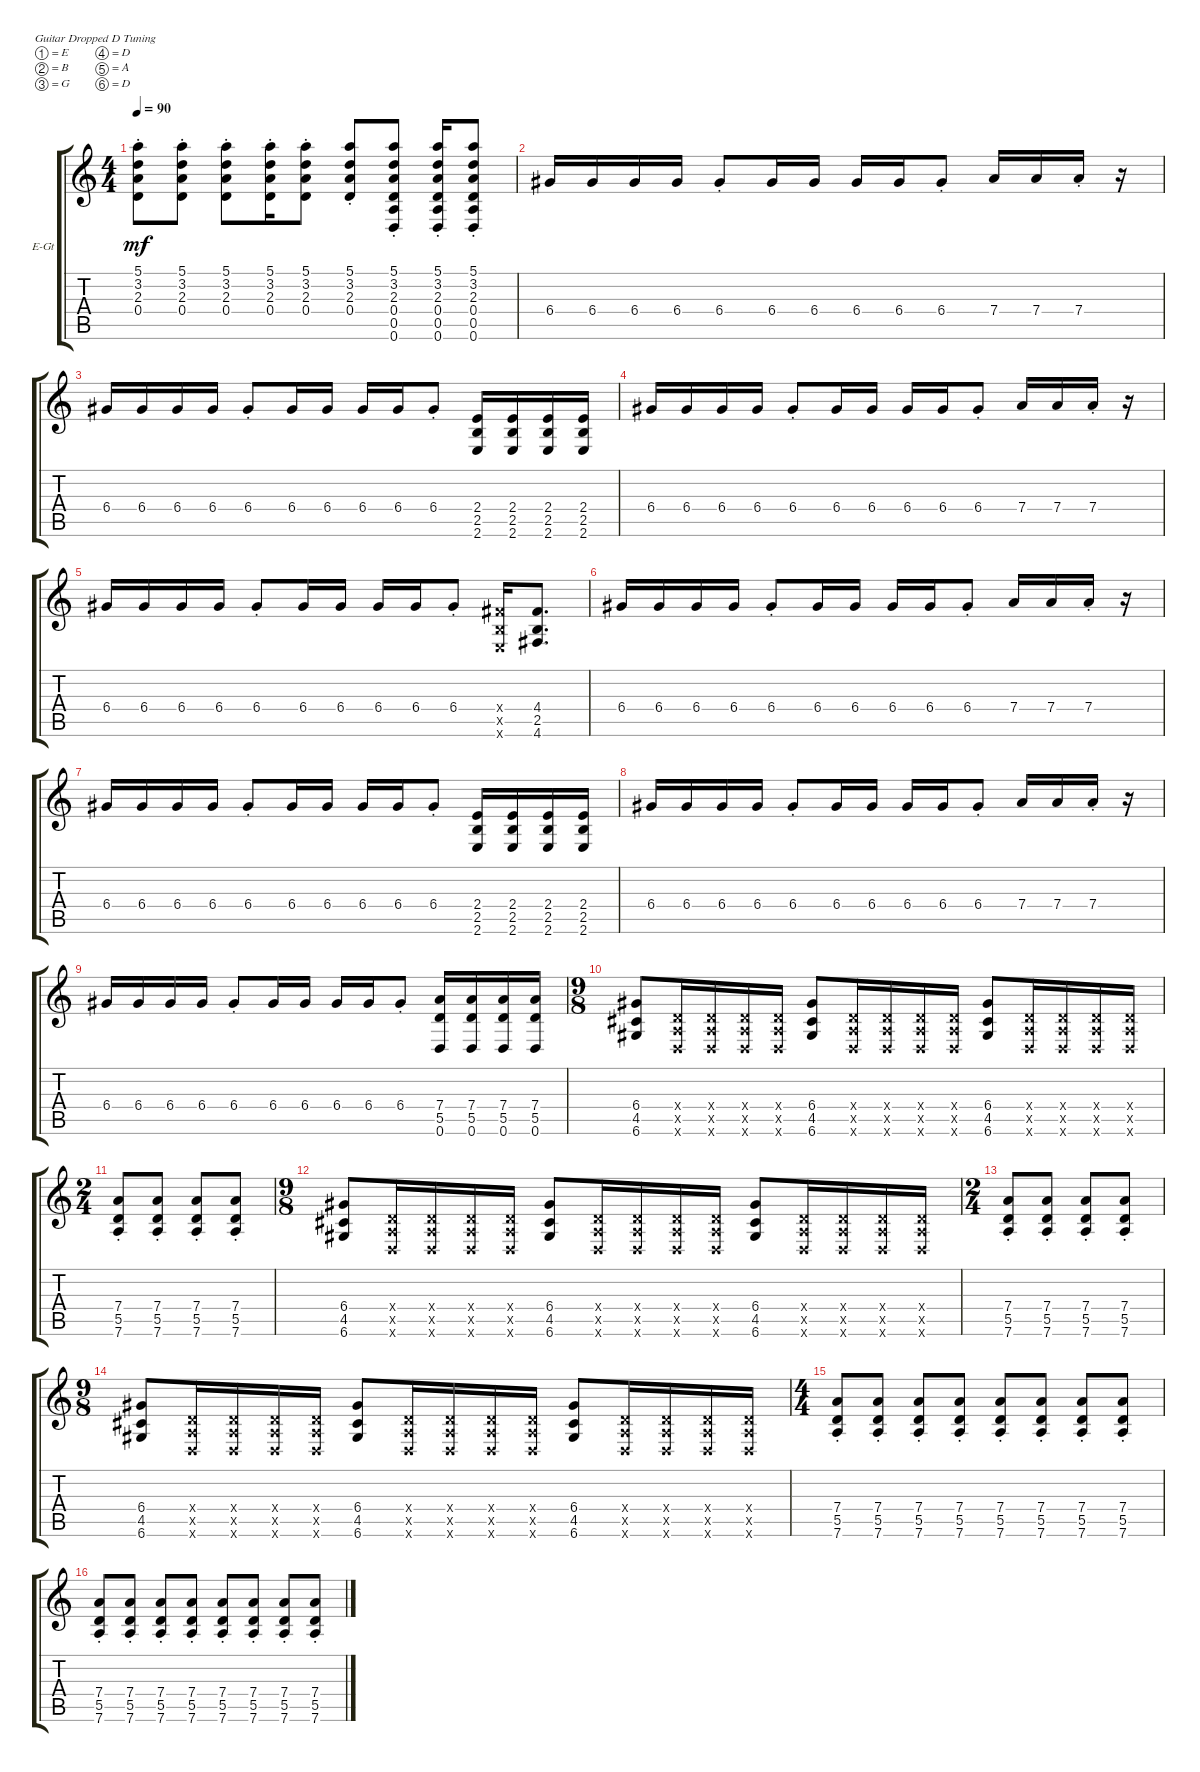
\defaultSystemsLayout 4
\bracketExtendMode groupsimilarinstruments
\firstSystemTrackNameOrientation horizontal
\otherSystemsTrackNameOrientation horizontal
\track ("dist 2" "E-Gt") {instrument distortionguitar}
\staff {score tabs}
\tuning (E4 B3 G3 D3 A2 D2)
\ts (4 4)
\tempo 90
\clef g2
\ks c
(5.1{st} 0.4{st} 2.3{st} 3.2{st}).8{dy mf} (5.1{st} 0.4{st} 2.3{st} 3.2{st}).8 (5.1{st} 0.4{st} 2.3{st} 3.2{st}).8 (5.1{st} 0.4{st} 2.3{st} 3.2{st}).16 (5.1{st} 0.4{st} 2.3{st} 3.2{st}).8 (5.1{st} 0.4{st} 2.3{st} 3.2{st}).8 (0.6{st} 0.5{st} 5.1{st} 0.4{st} 2.3{st} 3.2{st}).8 (0.6{st} 0.5{st} 5.1{st} 0.4{st} 3.2{st} 2.3{st}).16 (0.6{st} 0.5{st} 5.1{st} 0.4{st} 3.2{st} 2.3{st}).8 |
6.4.16 6.4.16 6.4.16 6.4.16 6.4{st}.8 6.4.16 6.4.16 6.4.16 6.4.16 6.4{st}.8 7.4.16 7.4.16 7.4{st}.16 r.16 |
6.4.16 6.4.16 6.4.16 6.4.16 6.4{st}.8 6.4.16 6.4.16 6.4.16 6.4.16 6.4{st}.8 (2.5 2.6 2.4).16 (2.5 2.6 2.4).16 (2.5 2.6 2.4).16 (2.6 2.5 2.4).16 |
6.4.16 6.4.16 6.4.16 6.4.16 6.4{st}.8 6.4.16 6.4.16 6.4.16 6.4.16 6.4{st}.8 7.4.16 7.4.16 7.4{st}.16 r.16 |
6.4.16 6.4.16 6.4.16 6.4.16 6.4{st}.8 6.4.16 6.4.16 6.4.16 6.4.16 6.4{st}.8 (2.5{x} 2.6{x} 4.4{x}).16 (2.5 4.6 4.4).8{d} |
6.4.16 6.4.16 6.4.16 6.4.16 6.4{st}.8 6.4.16 6.4.16 6.4.16 6.4.16 6.4{st}.8 7.4.16 7.4.16 7.4{st}.16 r.16 |
6.4.16 6.4.16 6.4.16 6.4.16 6.4{st}.8 6.4.16 6.4.16 6.4.16 6.4.16 6.4{st}.8 (2.5 2.6 2.4).16 (2.5 2.6 2.4).16 (2.5 2.6 2.4).16 (2.6 2.5 2.4).16 |
6.4.16 6.4.16 6.4.16 6.4.16 6.4{st}.8 6.4.16 6.4.16 6.4.16 6.4.16 6.4{st}.8 7.4.16 7.4.16 7.4{st}.16 r.16 |
6.4.16 6.4.16 6.4.16 6.4.16 6.4{st}.8 6.4.16 6.4.16 6.4.16 6.4.16 6.4{st}.8 (5.5 7.4 0.6).16 (5.5 7.4 0.6).16 (5.5 7.4 0.6).16 (5.5 7.4 0.6).16 |
\ts (9 8)
(6.6 4.5 6.4).8 (0.6{x} 0.5{x} 0.4{x}).16 (0.4{x} 0.5{x} 0.6{x}).16 (0.6{x} 0.5{x} 0.4{x}).16 (0.4{x} 0.5{x} 0.6{x}).16 (6.6 4.5 6.4).8 (0.6{x} 0.5{x} 0.4{x}).16 (0.4{x} 0.5{x} 0.6{x}).16 (0.6{x} 0.5{x} 0.4{x}).16 (0.4{x} 0.5{x} 0.6{x}).16 (6.6 4.5 6.4).8 (0.6{x} 0.5{x} 0.4{x}).16 (0.4{x} 0.5{x} 0.6{x}).16 (0.6{x} 0.5{x} 0.4{x}).16 (0.4{x} 0.5{x} 0.6{x}).16 |
\ts (2 4)
(7.6{st} 5.5{st} 7.4{st}).8 (7.6{st} 5.5{st} 7.4{st}).8 (7.6{st} 5.5{st} 7.4{st}).8 (7.6{st} 5.5{st} 7.4{st}).8 |
\ts (9 8)
(6.6 4.5 6.4).8 (0.6{x} 0.5{x} 0.4{x}).16 (0.4{x} 0.5{x} 0.6{x}).16 (0.6{x} 0.5{x} 0.4{x}).16 (0.4{x} 0.5{x} 0.6{x}).16 (6.6 4.5 6.4).8 (0.6{x} 0.5{x} 0.4{x}).16 (0.4{x} 0.5{x} 0.6{x}).16 (0.6{x} 0.5{x} 0.4{x}).16 (0.4{x} 0.5{x} 0.6{x}).16 (6.6 4.5 6.4).8 (0.6{x} 0.5{x} 0.4{x}).16 (0.4{x} 0.5{x} 0.6{x}).16 (0.6{x} 0.5{x} 0.4{x}).16 (0.4{x} 0.5{x} 0.6{x}).16 |
\ts (2 4)
(7.6{st} 5.5{st} 7.4{st}).8 (7.6{st} 5.5{st} 7.4{st}).8 (7.6{st} 5.5{st} 7.4{st}).8 (7.6{st} 5.5{st} 7.4{st}).8 |
\ts (9 8)
(6.6 4.5 6.4).8 (0.6{x} 0.5{x} 0.4{x}).16 (0.4{x} 0.5{x} 0.6{x}).16 (0.6{x} 0.5{x} 0.4{x}).16 (0.4{x} 0.5{x} 0.6{x}).16 (6.6 4.5 6.4).8 (0.6{x} 0.5{x} 0.4{x}).16 (0.4{x} 0.5{x} 0.6{x}).16 (0.6{x} 0.5{x} 0.4{x}).16 (0.4{x} 0.5{x} 0.6{x}).16 (6.6 4.5 6.4).8 (0.6{x} 0.5{x} 0.4{x}).16 (0.4{x} 0.5{x} 0.6{x}).16 (0.6{x} 0.5{x} 0.4{x}).16 (0.4{x} 0.5{x} 0.6{x}).16 |
\ts (4 4)
(7.6{st} 5.5{st} 7.4{st}).8 (7.6{st} 5.5{st} 7.4{st}).8 (7.6{st} 5.5{st} 7.4{st}).8 (7.6{st} 5.5{st} 7.4{st}).8 (7.6{st} 5.5{st} 7.4{st}).8 (7.6{st} 5.5{st} 7.4{st}).8 (7.6{st} 5.5{st} 7.4{st}).8 (7.6{st} 5.5{st} 7.4{st}).8 |
(7.6{st} 5.5{st} 7.4{st}).8 (7.6{st} 5.5{st} 7.4{st}).8 (7.6{st} 5.5{st} 7.4{st}).8 (7.6{st} 5.5{st} 7.4{st}).8 (7.6{st} 5.5{st} 7.4{st}).8 (7.6{st} 5.5{st} 7.4{st}).8 (7.6{st} 5.5{st} 7.4{st}).8 (7.6{st} 5.5{st} 7.4{st}).8
